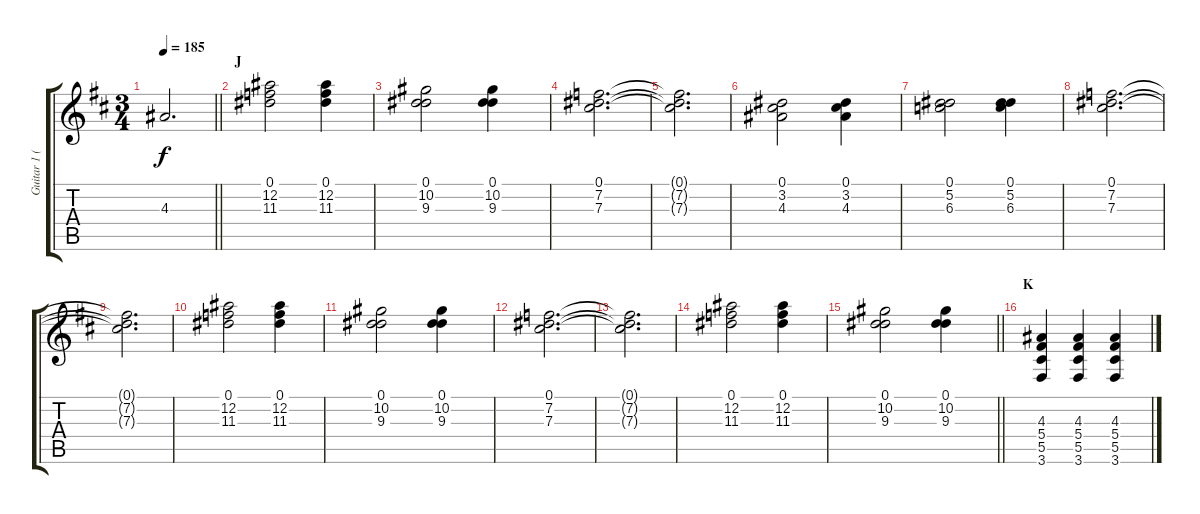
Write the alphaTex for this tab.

\track ("Guitar 1 (Sukito)" "Guitar 1 (") {instrument overdrivenguitar}
\staff {score tabs}
\tuning (Eb4 Bb3 Gb3 Db3 Ab2 Eb2) {hide}
\ts (3 4)
\tempo 185
\clef g2
\barLineRight lightlight
\ks d
4.3{t}.2{d dy f} |
\section ("" "J")
(0.1 12.2 11.3).2 (0.1 12.2 11.3).4 |
(0.1 10.2 9.3).2 (0.1 10.2 9.3).4 |
(0.1 7.2 7.3).2{d} |
(0.1{t} 7.2{t} 7.3{t}).2{d} |
(0.1 3.2 4.3).2 (0.1 3.2 4.3).4 |
(0.1 5.2 6.3).2 (0.1 5.2 6.3).4 |
(0.1 7.2 7.3).2{d} |
(0.1{t} 7.2{t} 7.3{t}).2{d} |
(0.1 12.2 11.3).2 (0.1 12.2 11.3).4 |
(0.1 10.2 9.3).2 (0.1 10.2 9.3).4 |
(0.1 7.2 7.3).2{d} |
(0.1{t} 7.2{t} 7.3{t}).2{d} |
(0.1 12.2 11.3).2 (0.1 12.2 11.3).4 |
\barLineRight lightlight
(0.1 10.2 9.3).2 (0.1 10.2 9.3).4 |
\section ("" "K")
(4.3 5.4 5.5 3.6).4 (4.3 5.4 5.5 3.6).4 (4.3 5.4 5.5 3.6).4
